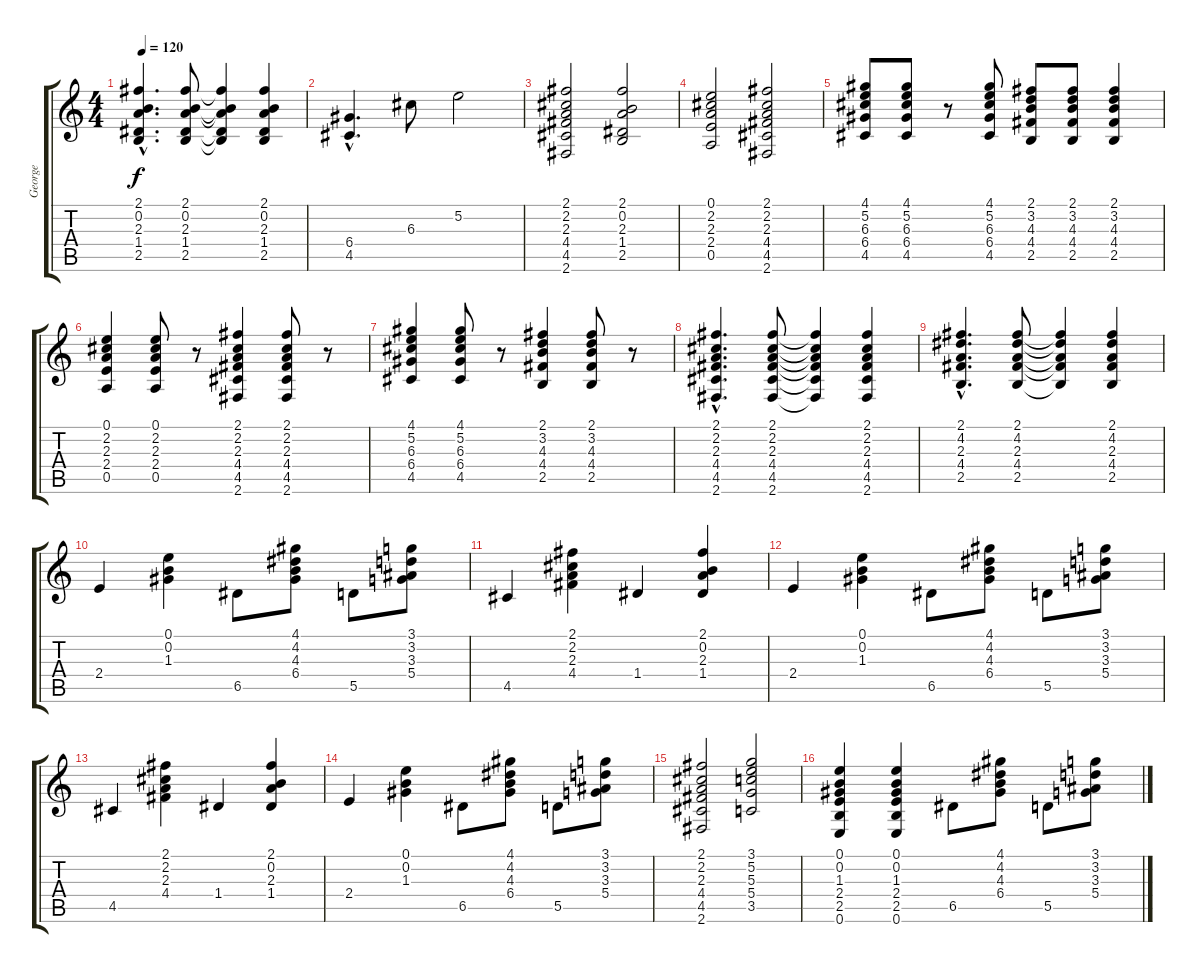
\track ("George" "George") {instrument electricguitarjazz}
\staff {score tabs}
\tuning (E4 B3 G3 D3 A2 E2) {hide}
\ts (4 4)
\tempo 120
\clef g2
\ks c
(2.1{hac} 0.2{hac} 2.3{hac} 1.4{hac} 2.5{hac}).4{d dy f} (2.1 0.2 2.3 1.4 2.5).8 (2.1{t} 0.2{t} 2.3{t} 1.4{t} 2.5{t}).4 (2.1 0.2 2.3 1.4 2.5).4 |
(6.4{hac} 4.5{hac}).4{d} 6.3.8 5.2.2 |
(2.1 2.2 2.3 4.4 4.5 2.6).2 (2.1 0.2 2.3 1.4 2.5).2 |
(0.1 2.2 2.3 2.4 0.5).2 (2.1 2.2 2.3 4.4 4.5 2.6).2 |
(4.1 5.2 6.3 6.4 4.5).8 (4.1 5.2 6.3 6.4 4.5).8 r.8 (4.1 5.2 6.3 6.4 4.5).8 (2.1 3.2 4.3 4.4 2.5).8 (2.1 3.2 4.3 4.4 2.5).8 (2.1 3.2 4.3 4.4 2.5).4 |
(0.1 2.2 2.3 2.4 0.5).4 (0.1 2.2 2.3 2.4 0.5).8 r.8 (2.1 2.2 2.3 4.4 4.5 2.6).4 (2.1 2.2 2.3 4.4 4.5 2.6).8 r.8 |
(4.1 5.2 6.3 6.4 4.5).4 (4.1 5.2 6.3 6.4 4.5).8 r.8 (2.1 3.2 4.3 4.4 2.5).4 (2.1 3.2 4.3 4.4 2.5).8 r.8 |
(2.1{hac} 2.2{hac} 2.3{hac} 4.4{hac} 4.5{hac} 2.6{hac}).4{d} (2.1 2.2 2.3 4.4 4.5 2.6).8 (2.1{t} 2.2{t} 2.3{t} 4.4{t} 4.5{t} 2.6{t}).4 (2.1 2.2 2.3 4.4 4.5 2.6).4 |
(2.1{hac} 4.2{hac} 2.3{hac} 4.4{hac} 2.5{hac}).4{d} (2.1 4.2 2.3 4.4 2.5).8 (2.1{t} 4.2{t} 2.3{t} 4.4{t} 2.5{t}).4 (2.1 4.2 2.3 4.4 2.5).4 |
2.4.4{volume 11} (0.1 0.2 1.3).4 6.5.8 (4.1 4.2 4.3 6.4).8 5.5.8 (3.1 3.2 3.3 5.4).8 |
4.5.4 (2.1 2.2 2.3 4.4).4 1.4.4 (2.1 0.2 2.3 1.4).4 |
2.4.4 (0.1 0.2 1.3).4 6.5.8 (4.1 4.2 4.3 6.4).8 5.5.8 (3.1 3.2 3.3 5.4).8 |
4.5.4 (2.1 2.2 2.3 4.4).4 1.4.4 (2.1 0.2 2.3 1.4).4 |
2.4.4 (0.1 0.2 1.3).4 6.5.8 (4.1 4.2 4.3 6.4).8 5.5.8 (3.1 3.2 3.3 5.4).8 |
(2.1 2.2 2.3 4.4 4.5 2.6).2 (3.1 5.2 5.3 5.4 3.5).2 |
(0.1 0.2 1.3 2.4 2.5 0.6).4 (0.1 0.2 1.3 2.4 2.5 0.6).4 6.5.8 (4.1 4.2 4.3 6.4).8 5.5.8 (3.1 3.2 3.3 5.4).8
